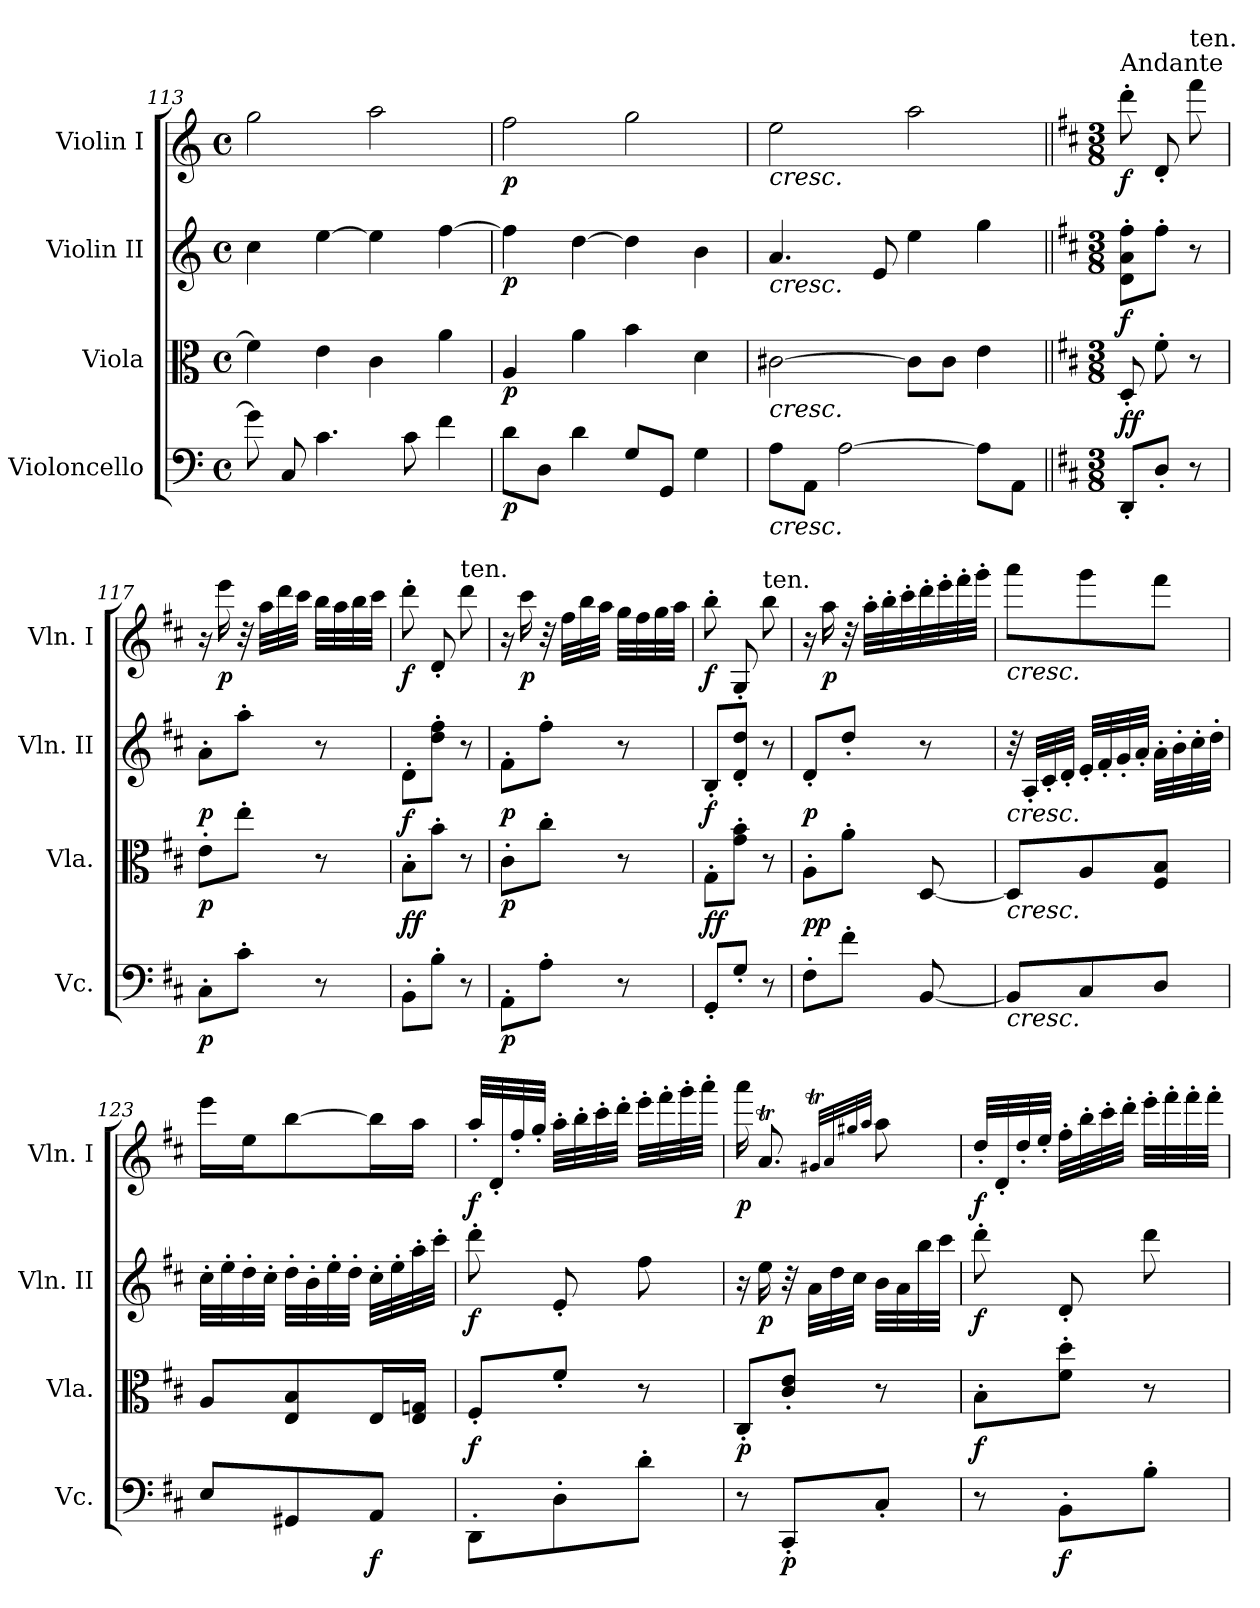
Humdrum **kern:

**kern	**dynam	**kern	**dynam	**kern	**dynam	**kern	**dynam
*part4	*part4	*part3	*part3	*part2	*part2	*part1	*part1
*staff4	*staff4	*staff3	*staff3	*staff2	*staff2	*staff1	*staff1
*I"Violoncello	*	*I"Viola	*	*I"Violin II	*	*I"Violin I	*
*I'Vc.	*	*I'Vla.	*	*I'Vln. II	*	*I'Vln. I	*
*clefF4	*	*clefC3	*	*clefG2	*	*clefG2	*
*k[]	*	*k[]	*	*k[]	*	*k[]	*
*M4/4	*	*M4/4	*	*M4/4	*	*M4/4	*
*met(c)	*	*met(c)	*	*met(c)	*	*met(c)	*
=113	=113	=113	=113	=113	=113	=113	=113
8g\]	.	4f\]	.	4cc\	.	2gg\	.
8C/	.	.	.	.	.	.	.
4.c\	.	4e\	.	[4ee\	.	.	.
.	.	4c\	.	4ee\]	.	2aa\	.
8c\	.	.	.	.	.	.	.
4f\	.	4a\	.	[4ff\	.	.	.
=114	=114	=114	=114	=114	=114	=114	=114
!	!LO:DY:b	!	!LO:DY:b	!	!LO:DY:b	!	!LO:DY:b
8d\L	p	4A/	p	4ff\]	p	2ff\	p
8D\J	.	.	.	.	.	.	.
4d\	.	4a\	.	[4dd\	.	.	.
8G/L	.	4b\	.	4dd\]	.	2gg\	.
8GG/J	.	.	.	.	.	.	.
4G\	.	4d\	.	4b\	.	.	.
!!LO:LB:g=z
=115	=115	=115	=115	=115	=115	=115	=115
!	!	!	!	!	!	!LO:TX:b:i:t=cresc.	!
!	!	!	!	!LO:TX:b:i:t=cresc.	!	!	!
!	!	!LO:TX:b:i:t=cresc.	!	!	!	!	!
!LO:TX:b:i:t=cresc.	!	!	!	!	!	!	!
8A\L	.	[2c#X\	.	4.a/	.	2ee\	.
8AA\J	.	.	.	.	.	.	.
[2A\	.	.	.	.	.	.	.
.	.	.	.	8e/	.	.	.
.	.	8c#\L]	.	4ee\	.	2aa\	.
.	.	8c#\J	.	.	.	.	.
8A\L]	.	4e\	.	4gg\	.	.	.
8AA\J	.	.	.	.	.	.	.
=116||	=116||	=116||	=116||	=116||	=116||	=116||	=116||
*k[f#c#]	*	*k[f#c#]	*	*k[f#c#]	*	*k[f#c#]	*
*M3/8	*	*M3/8	*	*M3/8	*	*M3/8	*
!	!	!	!	!	!	!LO:TX:a:t=Andante	!
!	!LO:DY:b	!	!	!	!	!	!
!	!LO:DY:n=1:a	!	!LO:DY:a	!	!	!	!LO:DY:b
8DD'/L	f f	8D'/	f	8d\' 8a\' 8ff#\'L	.	8ddd'\	f
8D'/J	.	8f#'\	.	8ff#'\J	.	8d'/	.
!	!	!	!	!	!	!LO:TX:a:t=ten.	!
8r	.	8r	.	8r	.	8fff#\	.
=117	=117	=117	=117	=117	=117	=117	=117
!	!LO:DY:b	!	!LO:DY:b	!	!LO:DY:b	!	!
8C#'\L	p	8e'\L	p	8a'\L	p	16r	.
!	!	!	!	!	!	!	!LO:DY:b
.	.	.	.	.	.	16eee\	p
8c#'\J	.	8ee'\J	.	8aa'\J	.	32r	.
.	.	.	.	.	.	32aa\LLL	.
.	.	.	.	.	.	32ddd\	.
.	.	.	.	.	.	32ccc#\JJJ	.
8r	.	8r	.	8r	.	32bb\LLL	.
.	.	.	.	.	.	32aa\	.
.	.	.	.	.	.	32bb\	.
.	.	.	.	.	.	32ccc#\JJJ	.
=118	=118	=118	=118	=118	=118	=118	=118
!	!LO:DY:b	!	!	!	!	!	!
!	!LO:DY:n=1:a	!	!LO:DY:a	!	!	!	!LO:DY:b
8BB'\L	f f	8B'\L	f	8d'\L	.	8ddd'\	f
8B'\J	.	8b'\J	.	8dd\' 8ff#\'J	.	8d'/	.
!	!	!	!	!	!	!LO:TX:a:t=ten.	!
8r	.	8r	.	8r	.	8ddd\	.
=119	=119	=119	=119	=119	=119	=119	=119
!	!LO:DY:b	!	!LO:DY:b	!	!LO:DY:b	!	!
8AA'\L	p	8c#'\L	p	8f#'\L	p	16r	.
!	!	!	!	!	!	!	!LO:DY:b
.	.	.	.	.	.	16ccc#\	p
8A'\J	.	8cc#'\J	.	8ff#'\J	.	32r	.
.	.	.	.	.	.	32ff#\LLL	.
.	.	.	.	.	.	32bb\	.
.	.	.	.	.	.	32aa\JJJ	.
8r	.	8r	.	8r	.	32gg\LLL	.
.	.	.	.	.	.	32ff#\	.
.	.	.	.	.	.	32gg\	.
.	.	.	.	.	.	32aa\JJJ	.
=120	=120	=120	=120	=120	=120	=120	=120
!	!LO:DY:b	!	!	!	!	!	!
!	!LO:DY:n=1:a	!	!	!	!LO:DY:b	!	!LO:DY:b
8GG'/L	f f	8G'\L	.	8B'/L	f	8bb'\	f
8G'/J	.	8g\' 8b\'J	.	8d/' 8dd/'J	.	8G'/	.
!	!	!	!	!	!	!LO:TX:a:t=ten.	!
8r	.	8r	.	8r	.	8bb\	.
!!LO:PB:g=z
=121	=121	=121	=121	=121	=121	=121	=121
!	!LO:DY:b	!	!	!	!	!	!
!	!LO:DY:n=1:a	!	!	!	!LO:DY:b	!	!
8F#'\L	p p	8A'\L	.	8d'/L	p	16r	.
!	!	!	!	!	!	!	!LO:DY:b
.	.	.	.	.	.	16aa\	p
8f#'\J	.	8a'\J	.	8dd'/J	.	32r	.
.	.	.	.	.	.	32aa'\LLL	.
.	.	.	.	.	.	32bb'\	.
.	.	.	.	.	.	32ccc#'\	.
[8BB/	.	[8D/	.	8r	.	32ddd'\	.
.	.	.	.	.	.	32eee'\	.
.	.	.	.	.	.	32fff#'\	.
.	.	.	.	.	.	32ggg'\JJJ	.
=122	=122	=122	=122	=122	=122	=122	=122
!	!	!	!	!	!	!LO:TX:b:i:t=cresc.	!
!	!	!	!	!LO:TX:b:i:t=cresc.	!	!	!
!	!	!LO:TX:b:i:t=cresc.	!	!	!	!	!
!LO:TX:b:i:t=cresc.	!	!	!	!	!	!	!
8BB/L]	.	8D/L]	.	32r	.	8aaa\L	.
.	.	.	.	32A'/LLL	.	.	.
.	.	.	.	32c#'/	.	.	.
.	.	.	.	32d'/JJJ	.	.	.
8C#/	.	8A/	.	32e'/LLL	.	8ggg\	.
.	.	.	.	32f#'/	.	.	.
.	.	.	.	32g'/	.	.	.
.	.	.	.	32a'/JJJ	.	.	.
8D/J	.	8F#/ 8B/J	.	32a'\LLL	.	8fff#\J	.
.	.	.	.	32b'\	.	.	.
.	.	.	.	32cc#'\	.	.	.
.	.	.	.	32dd'\JJJ	.	.	.
=123	=123	=123	=123	=123	=123	=123	=123
8E/L	.	8A/L	.	32cc#'\LLL	.	16eee\LL	.
.	.	.	.	32ee'\	.	.	.
.	.	.	.	32dd'\	.	16ee\J	.
.	.	.	.	32cc#'\JJJ	.	.	.
8GG#X/	.	8E/ 8B/	.	32dd'\LLL	.	[8bb\	.
.	.	.	.	32b'\	.	.	.
.	.	.	.	32ee'\	.	.	.
.	.	.	.	32dd'\JJJ	.	.	.
!	!LO:DY:b	!	!	!	!	!	!
8AA/J	f	16E/L	.	32cc#'\LLL	.	16bb\L]	.
.	.	.	.	32ee'\	.	.	.
.	.	16E/ 16Gn/JJ	.	32aa'\	.	16aa\JJ	.
.	.	.	.	32ccc#'\JJJ	.	.	.
=124	=124	=124	=124	=124	=124	=124	=124
!	!	!	!LO:DY:b	!	!LO:DY:b	!	!LO:DY:b
8DD'\L	.	8F#'/L	f	8ddd'\	f	32aa'/LLL	f
.	.	.	.	.	.	32d'/	.
.	.	.	.	.	.	32ff#'/	.
.	.	.	.	.	.	32gg'/JJJ	.
8D'\	.	8f#'/J	.	8e'/	.	32aa'\LLL	.
.	.	.	.	.	.	32bb'\	.
.	.	.	.	.	.	32ccc#'\	.
.	.	.	.	.	.	32ddd'\JJJ	.
8d'\J	.	8r	.	8ff#\	.	32eee'\LLL	.
.	.	.	.	.	.	32fff#'\	.
.	.	.	.	.	.	32ggg'\	.
.	.	.	.	.	.	32aaa'\JJJ	.
!!LO:LB:g=z
=125	=125	=125	=125	=125	=125	=125	=125
!	!	!	!LO:DY:b	!	!	!	!LO:DY:b
8r	.	8C#'/L	p	16r	.	16aaa\	p
!	!	!	!	!	!LO:DY:b	!	!
.	.	.	.	16ee\	p	8.aT/	.
!	!LO:DY:b	!	!	!	!	!	!
8CC#'/L	p	8c#/' 8e/'J	.	32r	.	.	.
.	.	.	.	32a\LLL	.	.	.
.	.	.	.	32dd\	.	.	.
.	.	.	.	32cc#\JJJ	.	.	.
.	.	.	.	.	.	32qg#Xt/LLL	.
.	.	.	.	.	.	32qa/	.
.	.	.	.	.	.	32qgg#X/	.
.	.	.	.	.	.	32qaa/JJJ	.
8C#'/J	.	8r	.	32b\LLL	.	8aa\	.
.	.	.	.	32a\	.	.	.
.	.	.	.	32bb\	.	.	.
.	.	.	.	32ccc#\JJJ	.	.	.
=126	=126	=126	=126	=126	=126	=126	=126
!	!	!	!LO:DY:b	!	!LO:DY:b	!	!LO:DY:b
8r	.	8B'\L	f	8ddd'\	f	32dd'/LLL	f
.	.	.	.	.	.	32d'/	.
.	.	.	.	.	.	32dd'/	.
.	.	.	.	.	.	32ee'/JJJ	.
!	!LO:DY:b	!	!	!	!	!	!
8BB'\L	f	8f#\' 8dd\'J	.	8d'/	.	32ff#'\LLL	.
.	.	.	.	.	.	32bb'\	.
.	.	.	.	.	.	32ccc#'\	.
.	.	.	.	.	.	32ddd'\JJJ	.
8B'\J	.	8r	.	8ddd\	.	32eee'\LLL	.
.	.	.	.	.	.	32fff#'\	.
.	.	.	.	.	.	32fff#'\	.
.	.	.	.	.	.	32fff#'\JJJ	.
=	=	=	=	=	=	=	=
*-	*-	*-	*-	*-	*-	*-	*-
